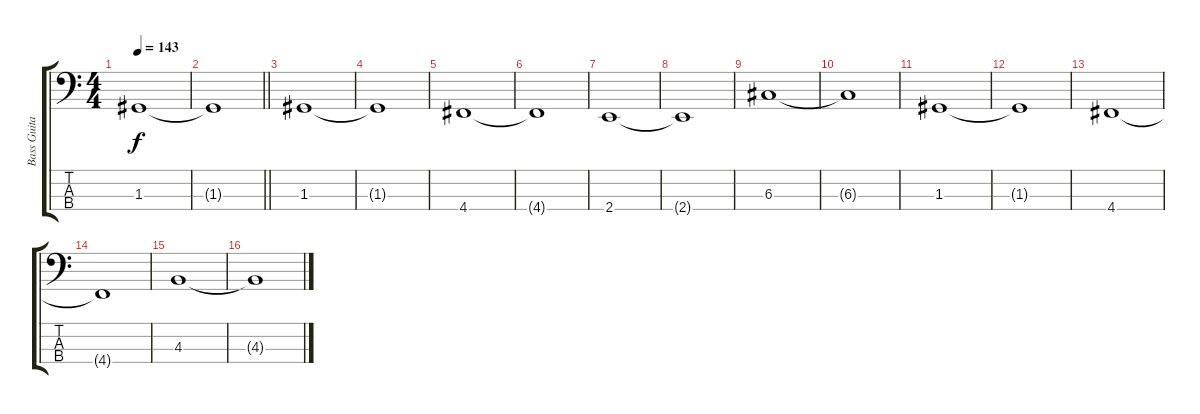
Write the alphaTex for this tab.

\track ("Bass Guitar" "Bass Guita") {instrument electricbassfinger}
\staff {score tabs}
\tuning (F2 C2 G1 D1) {hide}
\ts (4 4)
\tempo 143
\clef f4
\ks c
1.3.1{dy f} |
\barLineRight lightlight
1.3{t}.1 |
\section ("" "")
1.3.1 |
1.3{t}.1 |
4.4.1 |
4.4{t}.1 |
2.4.1 |
2.4{t}.1 |
6.3.1 |
6.3{t}.1 |
1.3.1 |
1.3{t}.1 |
4.4.1 |
4.4{t}.1 |
4.3.1 |
4.3{t}.1
